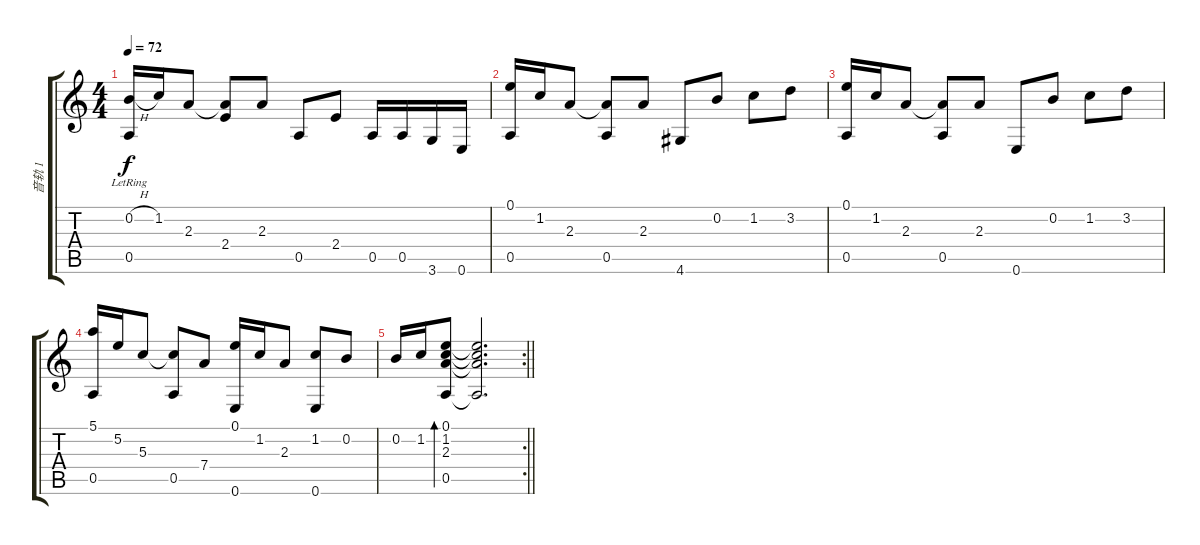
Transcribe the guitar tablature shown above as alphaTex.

\track ("音轨 1" "音轨 1") {instrument acousticguitarnylon}
\staff {score tabs}
\tuning (E4 B3 G3 D3 A2 E2) {hide}
\ts (4 4)
\tempo 72
\clef g2
\ks c
(0.2{h} 0.5{lr}).16{dy f} 1.2.16 2.3.8 (2.3{t} 2.4).8 2.3.8 0.5.8 2.4.8 0.5.16 0.5.16 3.6.16 0.6.16 |
(0.1 0.5).16 1.2.16 2.3.8 (2.3{t} 0.5).8 2.3.8 4.6.8 0.2.8 1.2.8 3.2.8 |
(0.1 0.5).16 1.2.16 2.3.8 (2.3{t} 0.5).8 2.3.8 0.6.8 0.2.8 1.2.8 3.2.8 |
(5.1 0.5).16 5.2.16 5.3.8 (5.3{t} 0.5).8 7.4.8 (0.1 0.6).16 1.2.16 2.3.8 (1.2 0.6).8 0.2.8 |
\rc 2
\barLineRight lightlight
0.2.16 1.2.16 (0.1 1.2 2.3 0.5).8{bd 120} (0.1{t} 1.2{t} 2.3{t} 0.5{t}).2{d}
